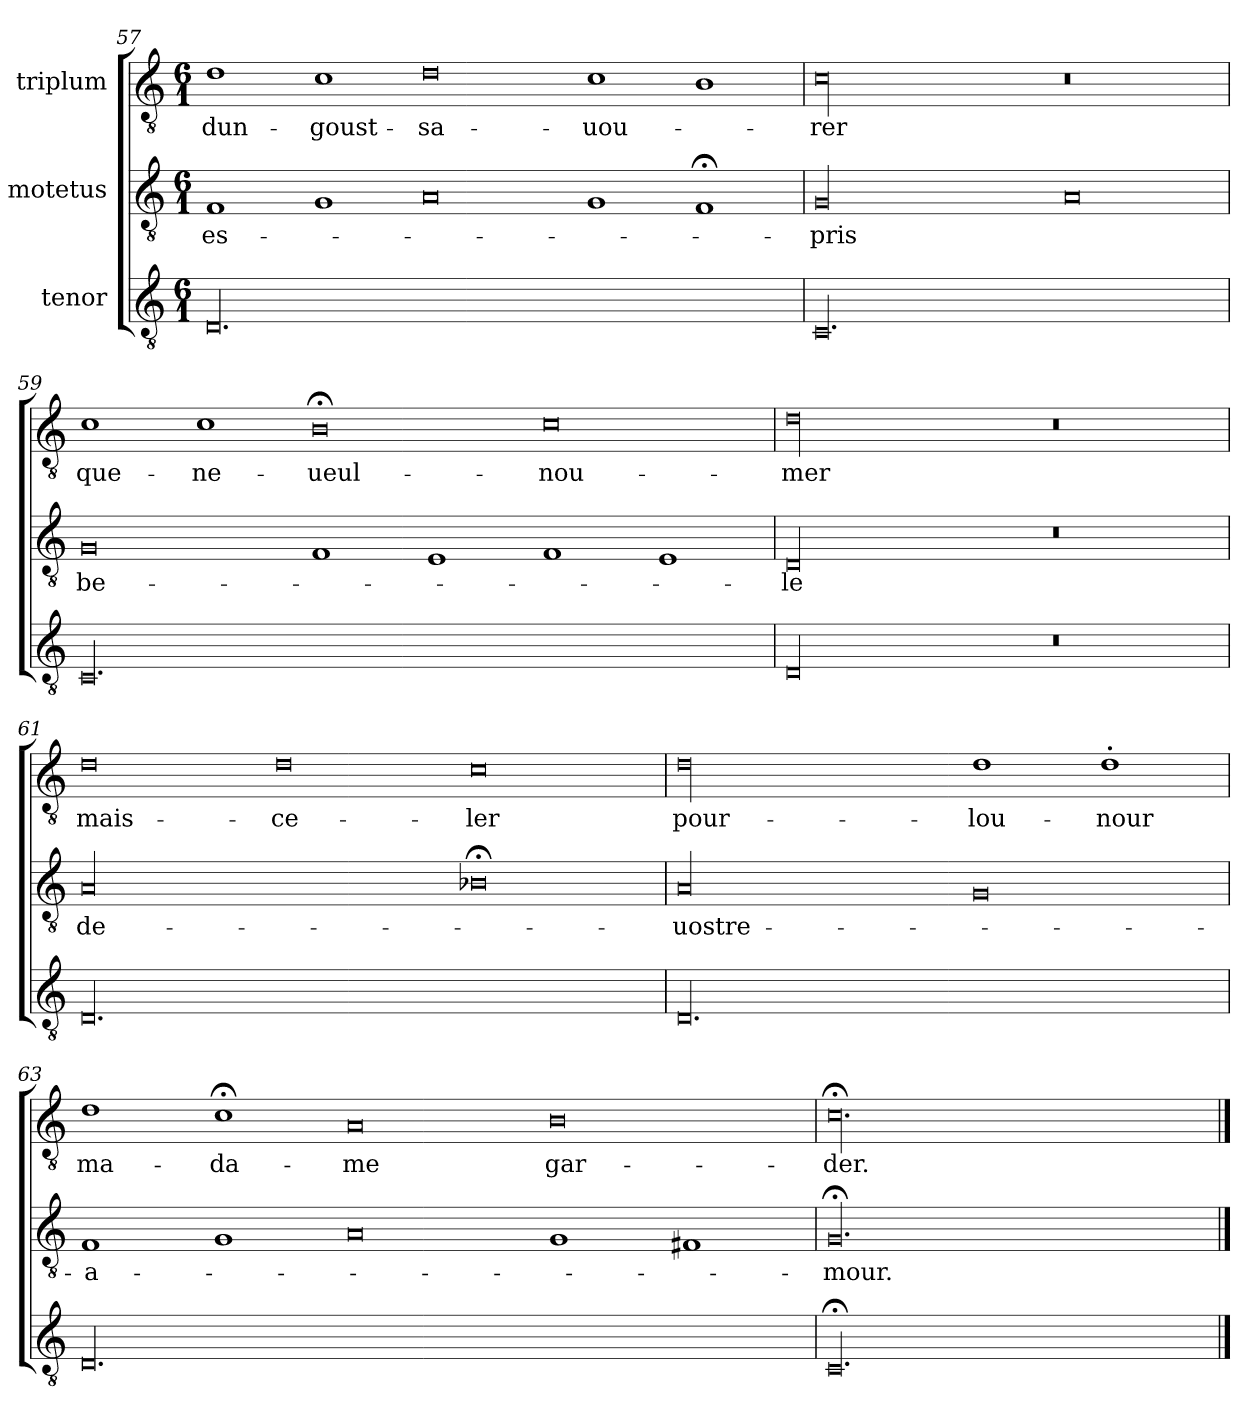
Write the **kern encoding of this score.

**kern	**kern	**text	**kern	**text
*part3	*part2	*part2	*part1	*part1
*staff3	*staff2	*staff2	*staff1	*staff1
*I"tenor	*I"motetus	*	*I"triplum	*
*clefGv2	*clefGv2	*	*clefGv2	*
*k[]	*k[]	*	*k[]	*
*C:	*C:	*	*C:	*
*M6/1	*M6/1	*	*M6/1	*
=57	=57	=57	=57	=57
00.D/	1F/	es-	1d\	dun-
.	1G/	.	1c\	goust-
.	0A/	.	0d\	sa-
.	1G/	.	1c\	-uou-
.	1F;</	.	1B\	.
=58	=58	=58	=58	=58
00.C/	00G/	-pris	00c\	-rer
.	0A/	.	0r	.
=59	=59	=59	=59	=59
00.C/	0G/	be-	1c\	que-
.	.	.	1c\	ne-
.	1F/	.	0B;<\	ueul-
.	1E/	.	.	.
.	1F/	.	0c\	nou-
.	1E/	.	.	.
=60	=60	=60	=60	=60
00D/	00D/	-le	00d\	-mer
0r	0r	.	0r	.
=61	=61	=61	=61	=61
00.D/	00A/	de-	0d\	mais-
.	.	.	0d\	ce-
.	0B-X;<\	.	0c\	-ler
=62	=62	=62	=62	=62
00.D/	00A/	uostre-	00d\	pour-
.	0G/	.	1d\	lou-
.	.	.	1d'\	-nour
=63	=63	=63	=63	=63
00.D/	1F/	a-	1d\	ma-
.	1G/	.	1c;<\	da-
.	0A/	.	0A/	-me
.	1G/	.	0B\	gar-
.	1F#X/	.	.	.
=64	=64	=64	=64	=64
00.C;</	00.G;</	-mour.	00.c;<\	-der.
==	==	==	==	==
*-	*-	*-	*-	*-
